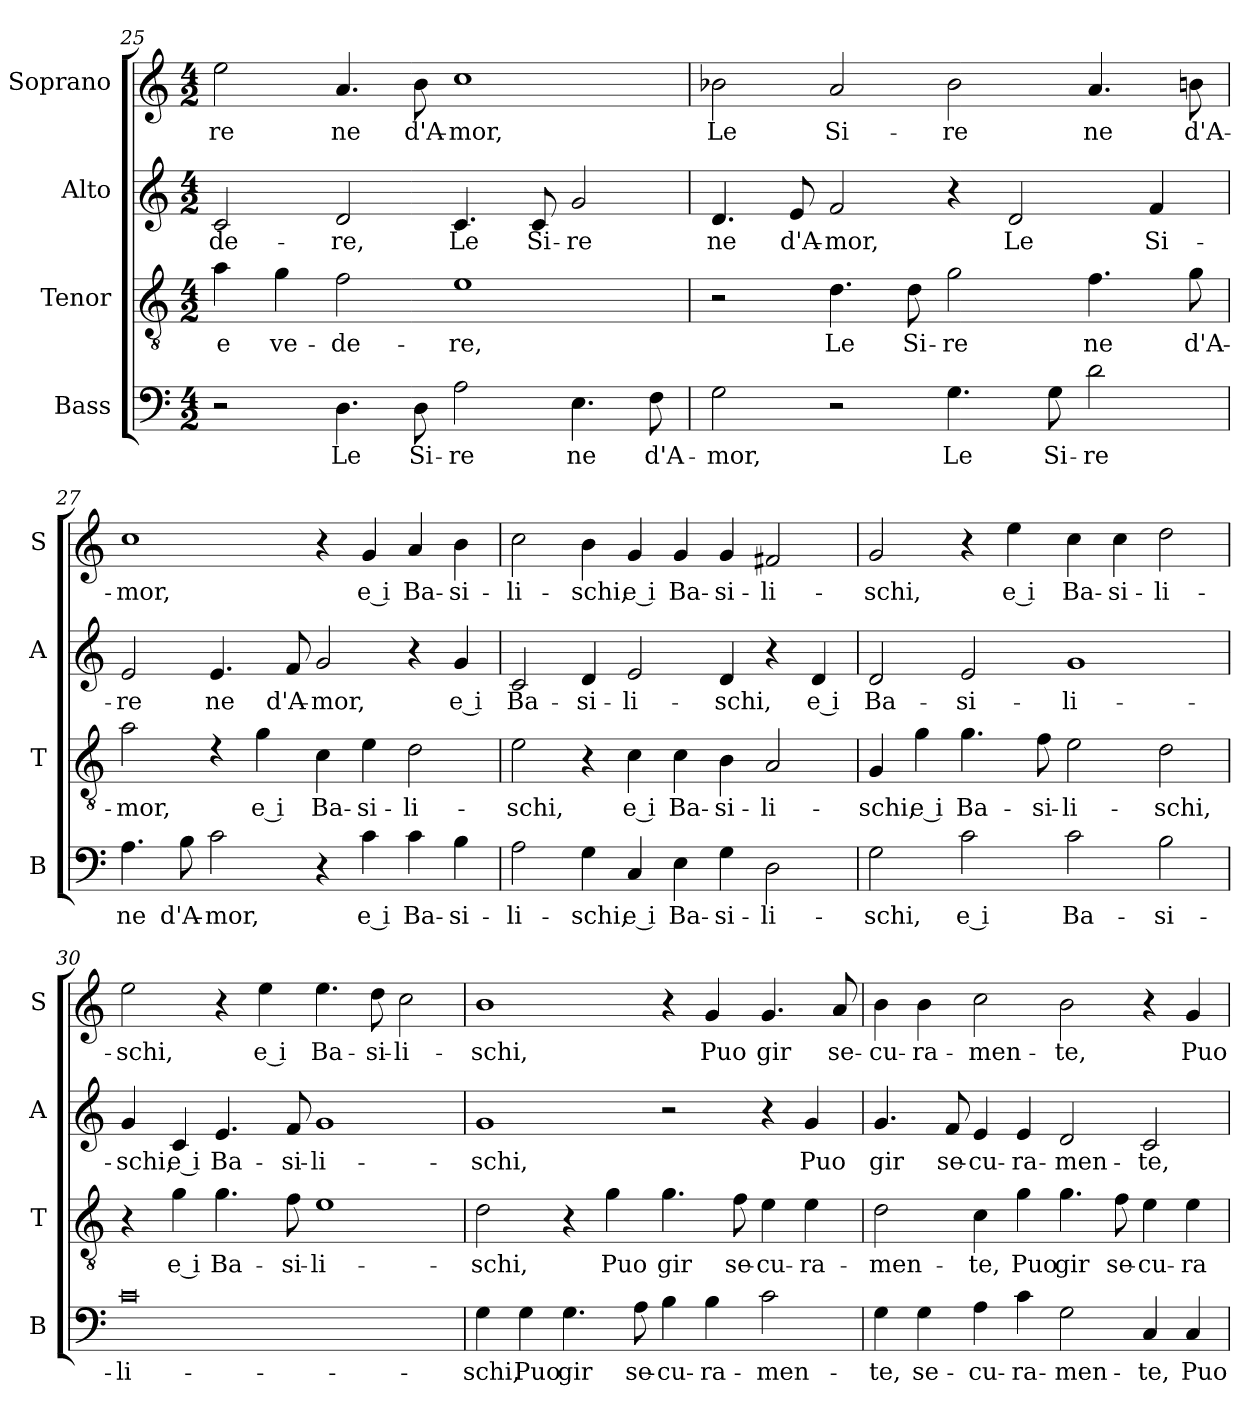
**kern	**text	**kern	**text	**kern	**text	**kern	**text
*part4	*part4	*part3	*part3	*part2	*part2	*part1	*part1
*staff4	*staff4	*staff3	*staff3	*staff2	*staff2	*staff1	*staff1
*I"Bass	*	*I"Tenor	*	*I"Alto	*	*I"Soprano	*
*I'B	*	*I'T	*	*I'A	*	*I'S	*
!!LO:LB:g=z
*clefF4	*	*clefGv2	*	*clefG2	*	*clefG2	*
*k[]	*	*k[]	*	*k[]	*	*k[]	*
*C:	*	*C:	*	*C:	*	*C:	*
*M4/2	*	*M4/2	*	*M4/2	*	*M4/2	*
=25	=25	=25	=25	=25	=25	=25	=25
!	!	!	!LO:LY:b	!	!LO:LY:b	!	!LO:LY:b
2r	.	4a\	e	2c/	-de-	2ee\	-re
!	!	!	!LO:LY:b	!	!	!	!
.	.	4g\	ve-	.	.	.	.
!	!LO:LY:b	!	!LO:LY:b	!	!LO:LY:b	!	!LO:LY:b
4.D\	Le	2f\	-de-	2d/	-re,	4.a/	ne
!	!LO:LY:b	!	!	!	!	!	!LO:LY:b
8D\	Si-	.	.	.	.	8b\	d'A-
!	!LO:LY:b	!	!LO:LY:b	!	!LO:LY:b	!	!LO:LY:b
2A\	-re	1e	-re,	4.c/	Le	1cc	-mor,
!	!	!	!	!	!LO:LY:b	!	!
.	.	.	.	8c/	Si-	.	.
!	!LO:LY:b	!	!	!	!LO:LY:b	!	!
4.E\	ne	.	.	2g/	-re	.	.
!	!LO:LY:b	!	!	!	!	!	!
8F\	d'A-	.	.	.	.	.	.
=26	=26	=26	=26	=26	=26	=26	=26
!	!LO:LY:b	!	!	!	!LO:LY:b	!	!LO:LY:b
2G\	-mor,	2r	.	4.d/	ne	2b-X\	Le
!	!	!	!	!	!LO:LY:b	!	!
.	.	.	.	8e/	d'A-	.	.
!	!	!	!LO:LY:b	!	!LO:LY:b	!	!LO:LY:b
2r	.	4.d\	Le	2f/	-mor,	2a/	Si-
!	!	!	!LO:LY:b	!	!	!	!
.	.	8d\	Si-	.	.	.	.
!	!LO:LY:b	!	!LO:LY:b	!	!	!	!LO:LY:b
4.G\	Le	2g\	-re	4r	.	2b-\	-re
!	!	!	!	!	!LO:LY:b	!	!
.	.	.	.	2d/	Le	.	.
!	!LO:LY:b	!	!	!	!	!	!
8G\	Si-	.	.	.	.	.	.
!	!LO:LY:b	!	!LO:LY:b	!	!	!	!LO:LY:b
2d\	-re	4.f\	ne	.	.	4.a/	ne
!	!	!	!	!	!LO:LY:b	!	!
.	.	.	.	4f/	Si-	.	.
!	!	!	!LO:LY:b	!	!	!	!LO:LY:b
.	.	8g\	d'A-	.	.	8bn\	d'A-
=27	=27	=27	=27	=27	=27	=27	=27
!	!LO:LY:b	!	!LO:LY:b	!	!LO:LY:b	!	!LO:LY:b
4.A\	ne	2a\	-mor,	2e/	-re	1cc	-mor,
!	!LO:LY:b	!	!	!	!	!	!
8B\	d'A-	.	.	.	.	.	.
!	!LO:LY:b	!	!	!	!LO:LY:b	!	!
2c\	-mor,	4rc	.	4.e/	ne	.	.
!	!	!	!LO:LY:b	!	!	!	!
.	.	4g\	e i	.	.	.	.
!	!	!	!	!	!LO:LY:b	!	!
.	.	.	.	8f/	d'A-	.	.
!	!	!	!LO:LY:b	!	!LO:LY:b	!	!
4r	.	4c\	Ba-	2g/	-mor,	4r	.
!	!LO:LY:b	!	!LO:LY:b	!	!	!	!LO:LY:b
4c\	e i	4e\	-si-	.	.	4g/	e i
!	!LO:LY:b	!	!LO:LY:b	!	!	!	!LO:LY:b
4c\	Ba-	2d\	-li-	4r	.	4a/	Ba-
!	!LO:LY:b	!	!	!	!LO:LY:b	!	!LO:LY:b
4B\	-si-	.	.	4g/	e i	4b\	-si-
!!LO:PB:g=z
=28	=28	=28	=28	=28	=28	=28	=28
!	!LO:LY:b	!	!LO:LY:b	!	!LO:LY:b	!	!LO:LY:b
2A\	-li-	2e\	-schi,	2c/	Ba-	2cc\	-li-
!	!LO:LY:b	!	!	!	!LO:LY:b	!	!LO:LY:b
4G\	-schi,	4r	.	4d/	-si-	4b\	-schi,
!	!LO:LY:b	!	!LO:LY:b	!	!LO:LY:b	!	!LO:LY:b
4C/	e i	4c\	e i	2e/	-li-	4g/	e i
!	!LO:LY:b	!	!LO:LY:b	!	!	!	!LO:LY:b
4E\	Ba-	4c\	Ba-	.	.	4g/	Ba-
!	!LO:LY:b	!	!LO:LY:b	!	!LO:LY:b	!	!LO:LY:b
4G\	-si-	4B\	-si-	4d/	-schi,	4g/	-si-
!	!LO:LY:b	!	!LO:LY:b	!	!	!	!LO:LY:b
2D\	-li-	2A/	-li-	4r	.	2f#X/	-li-
!	!	!	!	!	!LO:LY:b	!	!
.	.	.	.	4d/	e i	.	.
=29	=29	=29	=29	=29	=29	=29	=29
!	!LO:LY:b	!	!LO:LY:b	!	!LO:LY:b	!	!LO:LY:b
2G\	-schi,	4G/	-schi,	2d/	Ba-	2g/	-schi,
!	!	!	!LO:LY:b	!	!	!	!
.	.	4g\	e i	.	.	.	.
!	!LO:LY:b	!	!LO:LY:b	!	!LO:LY:b	!	!
2c\	e i	4.g\	Ba-	2e/	-si-	4r	.
!	!	!	!	!	!	!	!LO:LY:b
.	.	.	.	.	.	4ee\	e i
!	!	!	!LO:LY:b	!	!	!	!
.	.	8f\	-si-	.	.	.	.
!	!LO:LY:b	!	!LO:LY:b	!	!LO:LY:b	!	!LO:LY:b
2c\	Ba-	2e\	-li-	1g	-li-	4cc\	Ba-
!	!	!	!	!	!	!	!LO:LY:b
.	.	.	.	.	.	4cc\	-si-
!	!LO:LY:b	!	!LO:LY:b	!	!	!	!LO:LY:b
2B\	-si-	2d\	-schi,	.	.	2dd\	-li-
=30	=30	=30	=30	=30	=30	=30	=30
!	!LO:LY:b	!	!	!	!LO:LY:b	!	!LO:LY:b
0c	-li-	4r	.	4g/	-schi,	2ee\	-schi,
!	!	!	!LO:LY:b	!	!LO:LY:b	!	!
.	.	4g\	e i	4c/	e i	.	.
!	!	!	!LO:LY:b	!	!LO:LY:b	!	!
.	.	4.g\	Ba-	4.e/	Ba-	4r	.
!	!	!	!	!	!	!	!LO:LY:b
.	.	.	.	.	.	4ee\	e i
!	!	!	!LO:LY:b	!	!LO:LY:b	!	!
.	.	8f\	-si-	8f/	-si-	.	.
!	!	!	!LO:LY:b	!	!LO:LY:b	!	!LO:LY:b
.	.	1e	-li-	1g	-li-	4.ee\	Ba-
!	!	!	!	!	!	!	!LO:LY:b
.	.	.	.	.	.	8dd\	-si-
!	!	!	!	!	!	!	!LO:LY:b
.	.	.	.	.	.	2cc\	-li-
!!LO:LB:g=z
=31	=31	=31	=31	=31	=31	=31	=31
!	!LO:LY:b	!	!LO:LY:b	!	!LO:LY:b	!	!LO:LY:b
4G\	-schi,	2d\	-schi,	1g	-schi,	1b	-schi,
!	!LO:LY:b	!	!	!	!	!	!
4G\	Puo	.	.	.	.	.	.
!	!LO:LY:b	!	!	!	!	!	!
4.G\	gir	4r	.	.	.	.	.
!	!	!	!LO:LY:b	!	!	!	!
.	.	4g\	Puo	.	.	.	.
!	!LO:LY:b	!	!	!	!	!	!
8A\	se-	.	.	.	.	.	.
!	!LO:LY:b	!	!LO:LY:b	!	!	!	!
4B\	-cu-	4.g\	gir	2r	.	4r	.
!	!LO:LY:b	!	!	!	!	!	!LO:LY:b
4B\	-ra-	.	.	.	.	4g/	Puo
!	!	!	!LO:LY:b	!	!	!	!
.	.	8f\	se-	.	.	.	.
!	!LO:LY:b	!	!LO:LY:b	!	!	!	!LO:LY:b
2c\	-men-	4e\	-cu-	4r	.	4.g/	gir
!	!	!	!LO:LY:b	!	!LO:LY:b	!	!
.	.	4e\	-ra-	4g/	Puo	.	.
!	!	!	!	!	!	!	!LO:LY:b
.	.	.	.	.	.	8a/	se-
=32	=32	=32	=32	=32	=32	=32	=32
!	!LO:LY:b	!	!LO:LY:b	!	!LO:LY:b	!	!LO:LY:b
4G\	-te,	2d\	-men-	4.g/	gir	4b\	-cu-
!	!LO:LY:b	!	!	!	!	!	!LO:LY:b
4G\	se-	.	.	.	.	4b\	-ra-
!	!	!	!	!	!LO:LY:b	!	!
.	.	.	.	8f/	se-	.	.
!	!LO:LY:b	!	!LO:LY:b	!	!LO:LY:b	!	!LO:LY:b
4A\	-cu-	4c\	-te,	4e/	-cu-	2cc\	-men-
!	!LO:LY:b	!	!LO:LY:b	!	!LO:LY:b	!	!
4c\	-ra-	4g\	Puo	4e/	-ra-	.	.
!	!LO:LY:b	!	!LO:LY:b	!	!LO:LY:b	!	!LO:LY:b
2G\	-men-	4.g\	gir	2d/	-men-	2b\	-te,
!	!	!	!LO:LY:b	!	!	!	!
.	.	8f\	se-	.	.	.	.
!	!LO:LY:b	!	!LO:LY:b	!	!LO:LY:b	!	!
4C/	-te,	4e\	-cu-	2c/	-te,	4r	.
!	!LO:LY:b	!	!LO:LY:b	!	!	!	!LO:LY:b
4C/	Puo	4e\	-ra-	.	.	4g/	Puo
=	=	=	=	=	=	=	=
*-	*-	*-	*-	*-	*-	*-	*-
